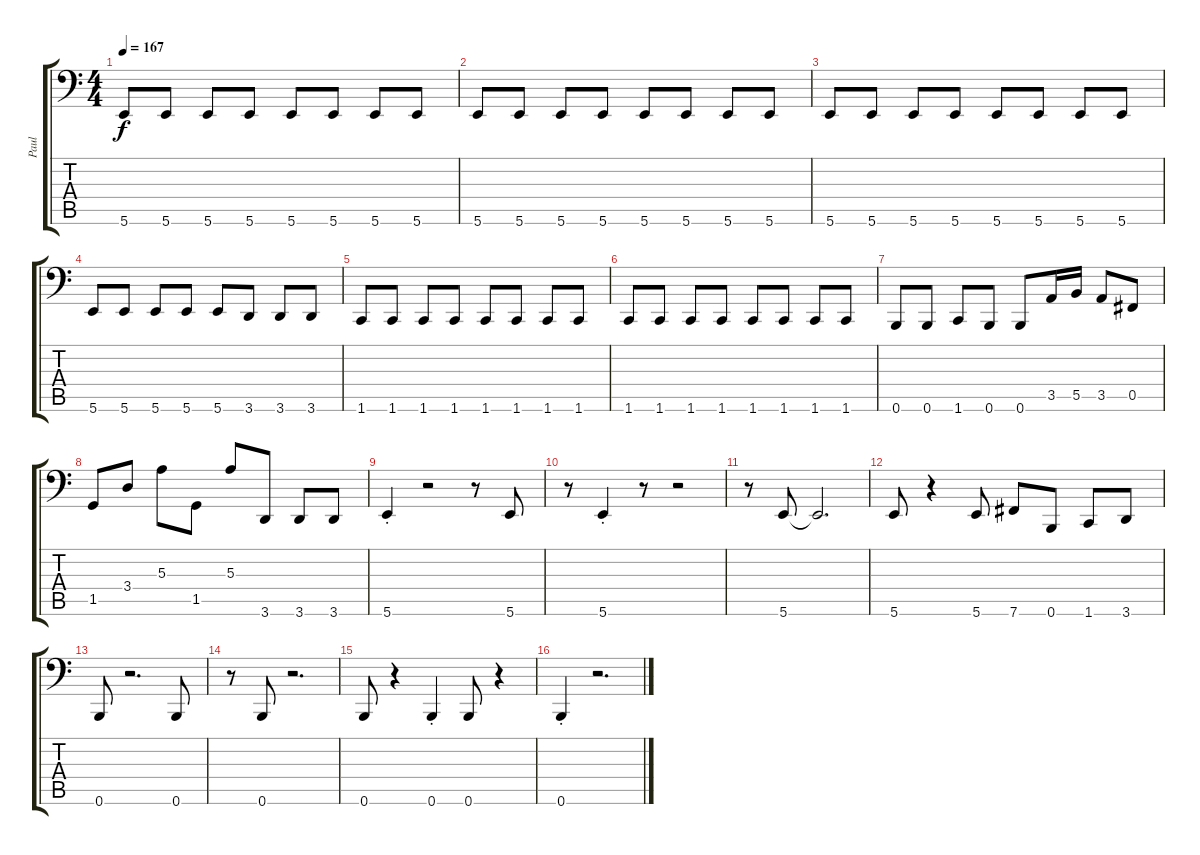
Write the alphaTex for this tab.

\track ("Paul" "Paul") {instrument electricbassfinger}
\staff {score tabs}
\tuning (Db3 Ab2 E2 B1 Gb1 B0) {hide}
\ts (4 4)
\tempo 167
\clef f4
\ks c
5.6.8{dy f} 5.6.8 5.6.8 5.6.8 5.6.8 5.6.8 5.6.8 5.6.8 |
5.6.8 5.6.8 5.6.8 5.6.8 5.6.8 5.6.8 5.6.8 5.6.8 |
5.6.8 5.6.8 5.6.8 5.6.8 5.6.8 5.6.8 5.6.8 5.6.8 |
5.6.8 5.6.8 5.6.8 5.6.8 5.6.8 3.6.8 3.6.8 3.6.8 |
1.6.8 1.6.8 1.6.8 1.6.8 1.6.8 1.6.8 1.6.8 1.6.8 |
1.6.8 1.6.8 1.6.8 1.6.8 1.6.8 1.6.8 1.6.8 1.6.8 |
0.6.8 0.6.8 1.6.8 0.6.8 0.6.8 3.5.16 5.5.16 3.5.8 0.5.8 |
1.5.8 3.4.8 5.3.8 1.5.8 5.3.8 3.6.8 3.6.8 3.6.8 |
5.6{st}.4 r.2 r.8 5.6.8 |
r.8 5.6{st}.4 r.8 r.2 |
r.8 5.6.8 5.6{t}.2{d} |
5.6.8 r.4 5.6.8 7.6.8 0.6.8 1.6.8 3.6.8 |
0.6.8 r.2{d} 0.6.8 |
r.8 0.6.8 r.2{d} |
0.6.8 r.4 0.6{st}.4 0.6.8 r.4 |
0.6{st}.4 r.2{d}
